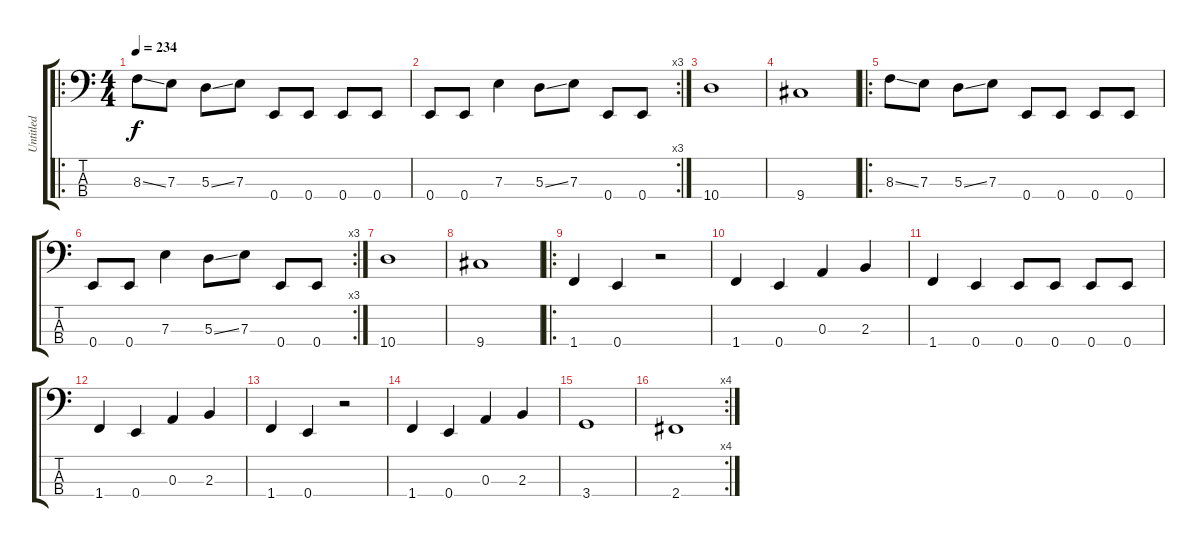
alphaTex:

\track ("Untitled" "Untitled") {instrument electricbassfinger}
\staff {score tabs}
\tuning (G2 D2 A1 E1) {hide}
\ro
\ts (4 4)
\tempo 234
\clef f4
\ks c
8.3{ss}.8{dy f} 7.3.8 5.3{ss}.8 7.3.8 0.4.8 0.4.8 0.4.8 0.4.8 |
\rc 3
0.4.8 0.4.8 7.3.4 5.3{ss}.8 7.3.8 0.4.8 0.4.8 |
10.4.1 |
9.4.1 |
\ro
8.3{ss}.8 7.3.8 5.3{ss}.8 7.3.8 0.4.8 0.4.8 0.4.8 0.4.8 |
\rc 3
0.4.8 0.4.8 7.3.4 5.3{ss}.8 7.3.8 0.4.8 0.4.8 |
10.4.1 |
9.4.1 |
\ro
1.4.4 0.4.4 r.2 |
1.4.4 0.4.4 0.3.4 2.3.4 |
1.4.4 0.4.4 0.4.8 0.4.8 0.4.8 0.4.8 |
1.4.4 0.4.4 0.3.4 2.3.4 |
1.4.4 0.4.4 r.2 |
1.4.4 0.4.4 0.3.4 2.3.4 |
3.4.1 |
\rc 4
2.4.1
